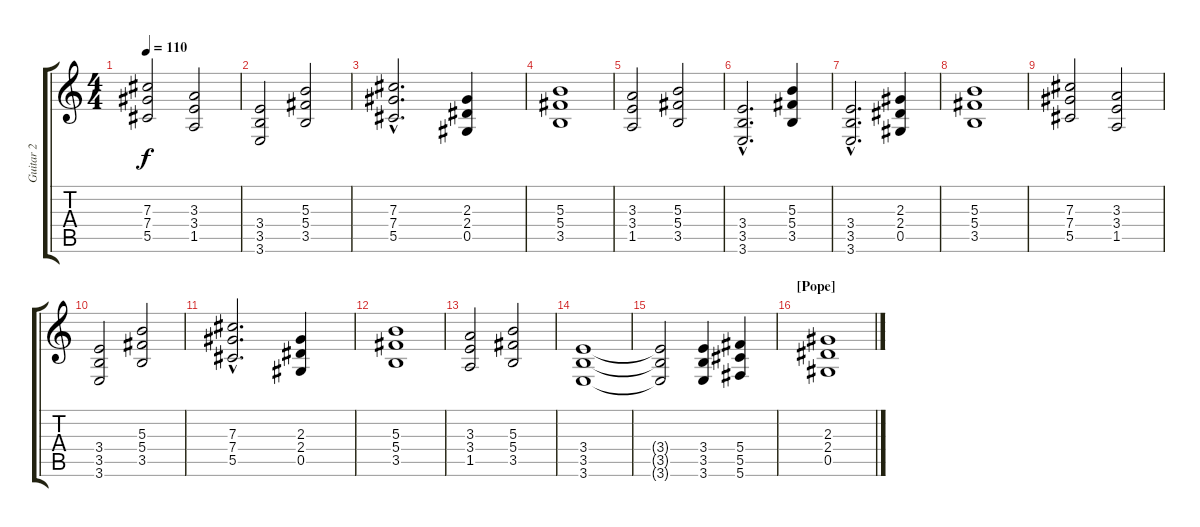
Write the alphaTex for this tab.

\track ("Guitar 2" "Guitar 2") {instrument overdrivenguitar}
\staff {score tabs}
\tuning (Eb4 Bb3 Gb3 Db3 Ab2 Db2) {hide}
\ts (4 4)
\tempo 110
\clef g2
\ks c
(7.3 7.4 5.5).2{dy f} (3.3 3.4 1.5).2 |
(3.4 3.5 3.6).2 (5.3 5.4 3.5).2 |
(7.3{hac} 7.4{hac} 5.5{hac}).2{d} (2.3 2.4 0.5).4 |
(5.3 5.4 3.5).1 |
(3.3 3.4 1.5).2 (5.3 5.4 3.5).2 |
(3.4{hac} 3.5{hac} 3.6{hac}).2{d} (5.3 5.4 3.5).4 |
(3.4{hac} 3.5{hac} 3.6{hac}).2{d} (2.3 2.4 0.5).4 |
(5.3 5.4 3.5).1 |
(7.3 7.4 5.5).2 (3.3 3.4 1.5).2 |
(3.4 3.5 3.6).2 (5.3 5.4 3.5).2 |
(7.3{hac} 7.4{hac} 5.5{hac}).2{d} (2.3 2.4 0.5).4 |
(5.3 5.4 3.5).1 |
(3.3 3.4 1.5).2 (5.3 5.4 3.5).2 |
(3.4 3.5 3.6).1 |
(3.4{t} 3.5{t} 3.6{t}).2 (3.4 3.5 3.6).4 (5.4 5.5 5.6).4 |
\section ("" "[Pope]")
(2.3 2.4 0.5).1
